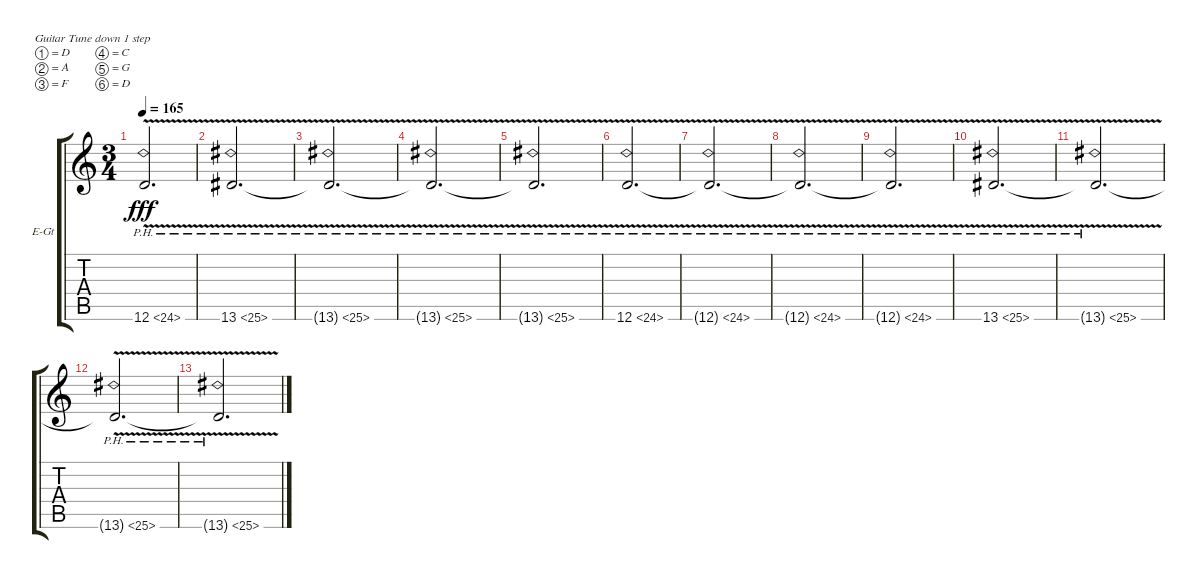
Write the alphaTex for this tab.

\bracketExtendMode groupsimilarinstruments
\firstSystemTrackNameOrientation horizontal
\otherSystemsTrackNameOrientation horizontal
\track ("Adam - Solo" "E-Gt") {instrument distortionguitar}
\staff {score tabs}
\tuning (D4 A3 F3 C3 G2 D2)
\ts (3 4)
\tempo 165
\clef g2
\ks c
12.6{ph 12 v t}.2{d dy fff} |
13.6{ph 12 v}.2{d} |
13.6{ph 12 v t}.2{d} |
13.6{ph 12 v t}.2{d} |
13.6{ph 12 v t}.2{d} |
12.6{ph 12 v}.2{d} |
12.6{ph 12 v t}.2{d} |
12.6{ph 12 v t}.2{d} |
12.6{ph 12 v t}.2{d} |
13.6{ph 12 v}.2{d} |
13.6{ph 12 v t}.2{d} |
13.6{ph 12 v t}.2{d} |
13.6{ph 12 v t}.2{d}
